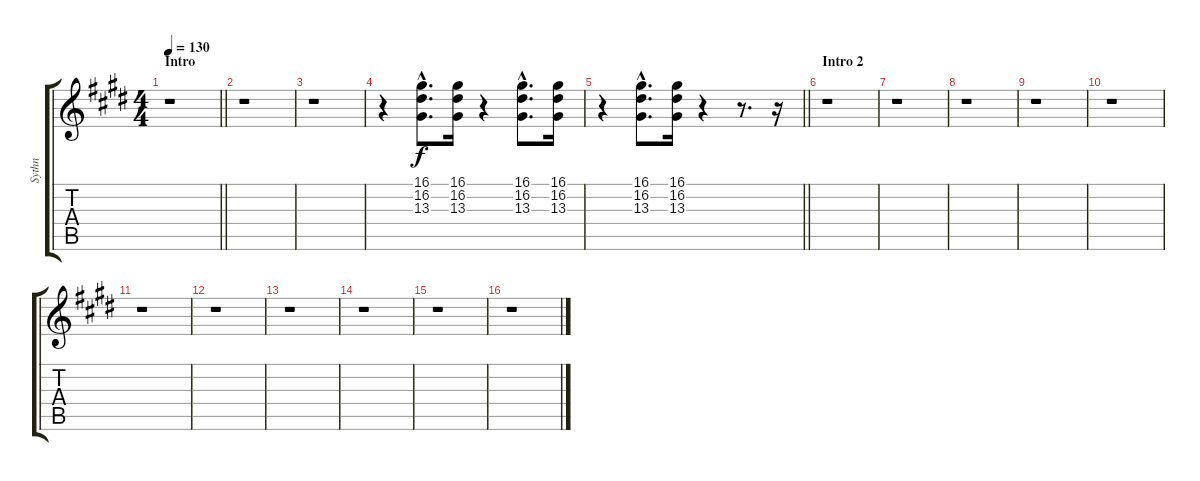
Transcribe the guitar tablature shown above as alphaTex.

\track ("Sythn" "Sythn") {instrument pad7halo}
\staff {score tabs}
\tuning (E4 B3 G3 D3 A2 E2) {hide}
\ts (4 4)
\section ("" "Intro")
\tempo 130
\clef g2
\barLineRight lightlight
\ks e
r.1{dy f instrument pad7halo} |
r.1 |
r.1 |
r.4 (16.1{hac} 16.2{hac} 13.3{hac}).8{d} (16.1 16.2 13.3).16 r.4 (16.1{hac} 16.2{hac} 13.3{hac}).8{d} (16.1 16.2 13.3).16 |
\barLineRight lightlight
r.4 (16.1{hac} 16.2{hac} 13.3{hac}).8{d} (16.1 16.2 13.3).16 r.4 r.8{d} r.16 |
\section ("" "Intro 2")
r.1 |
r.1 |
r.1 |
r.1 |
r.1 |
r.1 |
r.1 |
r.1 |
r.1 |
r.1 |
r.1
